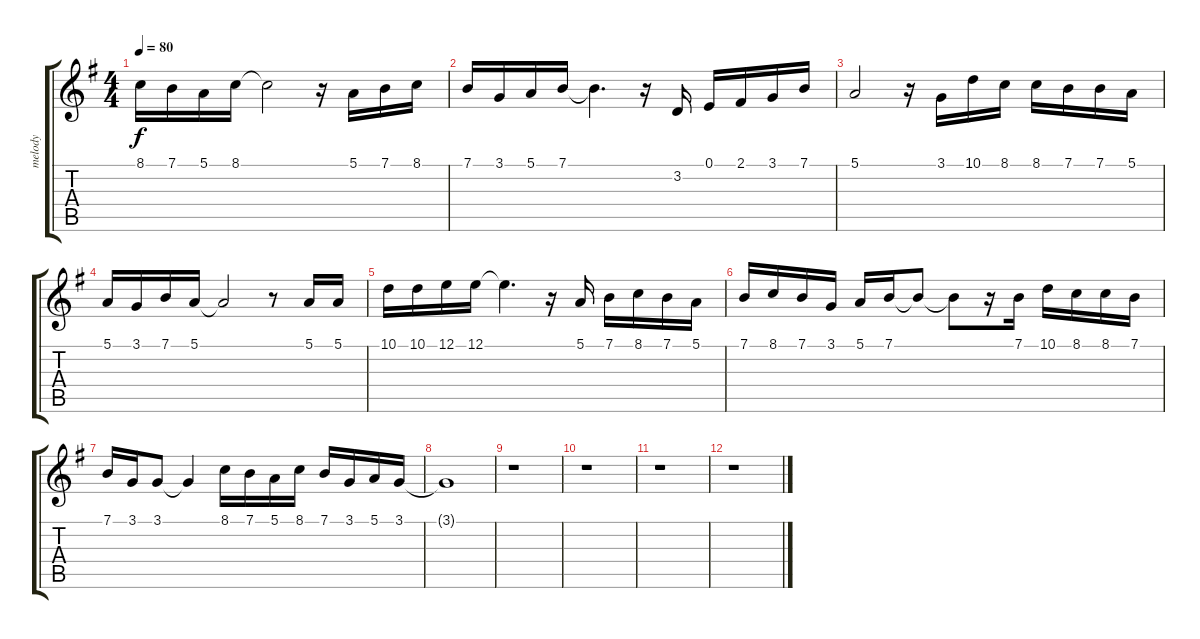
\track ("melody" "melody") {instrument flute}
\staff {score tabs}
\tuning (E4 B3 G3 D3 A2 E2) {hide}
\ts (4 4)
\tempo 80
\clef g2
\ks g
8.1.16{dy f} 7.1.16 5.1.16 8.1.16 8.1{t}.2 r.16 5.1.16 7.1.16 8.1.16 |
7.1.16 3.1.16 5.1.16 7.1.16 7.1{t}.4{d} r.16 3.2.16 0.1.16 2.1.16 3.1.16 7.1.16 |
5.1.2 r.16 3.1.16 10.1.16 8.1.16 8.1.16 7.1.16 7.1.16 5.1.16 |
5.1.16 3.1.16 7.1.16 5.1.16 5.1{t}.2 r.8 5.1.16 5.1.16 |
10.1.16 10.1.16 12.1.16 12.1.16 12.1{t}.4{d} r.16 5.1.16 7.1.16 8.1.16 7.1.16 5.1.16 |
7.1.16 8.1.16 7.1.16 3.1.16 5.1.16 7.1.16 7.1{t}.8 7.1{t}.8 r.16 7.1.16 10.1.16 8.1.16 8.1.16 7.1.16 |
7.1.16 3.1.16 3.1.8 3.1{t}.4 8.1.16 7.1.16 5.1.16 8.1.16 7.1.16 3.1.16 5.1.16 3.1.16 |
3.1{t}.1 |
r.1 |
r.1 |
r.1 |
r.1
